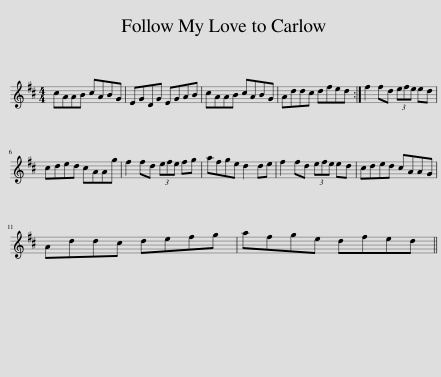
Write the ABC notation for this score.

X:1
L:1/8
M:4/4
I:linebreak $
K:D
V:1 treble
V:1
 cAAB cABG | EGDG EGAB | cAAB cABG | Addc dfed :| f2 fd (3efe ed |$ %5
 cded cAAg | f2 fd (3efe fg | afge d2 de | f2 fd (3efe ed | cded cAAG |$ %10
 Addc defg | afge dfed || %12
